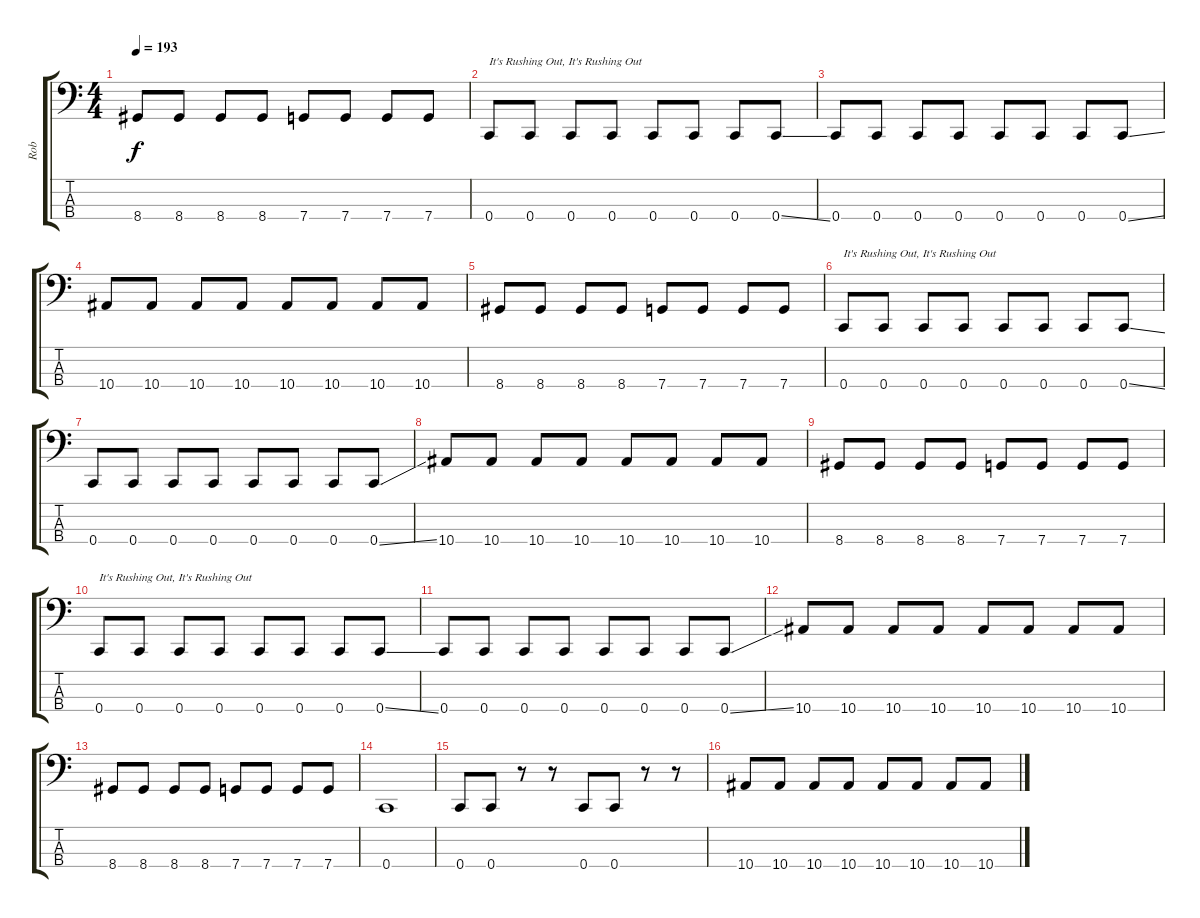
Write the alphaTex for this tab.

\track ("Rob" "Rob") {instrument electricbassfinger}
\staff {score tabs}
\tuning (F2 C2 G1 C1) {hide}
\ts (4 4)
\tempo 193
\clef f4
\ks c
8.4.8{dy f} 8.4.8 8.4.8 8.4.8 7.4.8 7.4.8 7.4.8 7.4.8 |
0.4.8{txt "It's Rushing Out, It's Rushing Out"} 0.4.8 0.4.8 0.4.8 0.4.8 0.4.8 0.4.8 0.4{ss}.8 |
0.4.8 0.4.8 0.4.8 0.4.8 0.4.8 0.4.8 0.4.8 0.4{ss}.8 |
10.4.8 10.4.8 10.4.8 10.4.8 10.4.8 10.4.8 10.4.8 10.4.8 |
8.4.8 8.4.8 8.4.8 8.4.8 7.4.8 7.4.8 7.4.8 7.4.8 |
0.4.8{txt "It's Rushing Out, It's Rushing Out"} 0.4.8 0.4.8 0.4.8 0.4.8 0.4.8 0.4.8 0.4{ss}.8 |
0.4.8 0.4.8 0.4.8 0.4.8 0.4.8 0.4.8 0.4.8 0.4{ss}.8 |
10.4.8 10.4.8 10.4.8 10.4.8 10.4.8 10.4.8 10.4.8 10.4.8 |
8.4.8 8.4.8 8.4.8 8.4.8 7.4.8 7.4.8 7.4.8 7.4.8 |
0.4.8{txt "It's Rushing Out, It's Rushing Out"} 0.4.8 0.4.8 0.4.8 0.4.8 0.4.8 0.4.8 0.4{ss}.8 |
0.4.8 0.4.8 0.4.8 0.4.8 0.4.8 0.4.8 0.4.8 0.4{ss}.8 |
10.4.8 10.4.8 10.4.8 10.4.8 10.4.8 10.4.8 10.4.8 10.4.8 |
8.4.8 8.4.8 8.4.8 8.4.8 7.4.8 7.4.8 7.4.8 7.4.8 |
0.4.1 |
0.4.8 0.4.8 r.8 r.8 0.4.8 0.4.8 r.8 r.8 |
10.4.8 10.4.8 10.4.8 10.4.8 10.4.8 10.4.8 10.4.8 10.4.8
